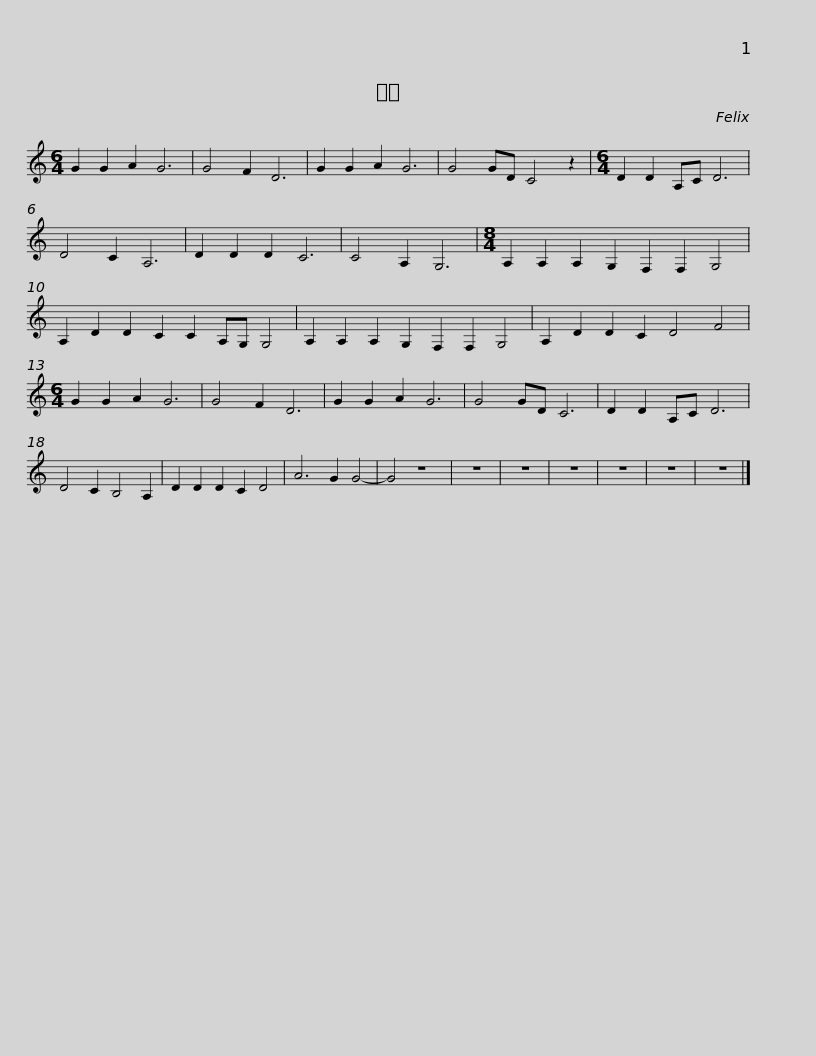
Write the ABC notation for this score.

X:1
L:1/8
M:6/4
I:linebreak $
K:C
V:1 treble
V:1
 G2 G2 A2 G6 | G4 F2 D6 | G2 G2 A2 G6 | G4 GD C4 z2 |[M:6/4] D2 D2 A,C D6 | %5
 D4 C2 A,6 | D2 D2 D2 C6 | C4 A,2 G,6 |$[M:8/4] A,2 A,2 A,2 G,2 F,2 F,2 G,4 | A,2 D2 D2 C2 C2 A,G, G,4 | %10
 A,2 A,2 A,2 G,2 F,2 F,2 G,4 | A,2 D2 D2 C2 D4 F4 |$[M:6/4] G2 G2 A2 G6 | G4 F2 D6 | G2 G2 A2 G6 | %15
 G4 GD C6 | D2 D2 A,C D6 | D4 C2 B,4 A,2 | D2 D2 D2 C2 D4 | A6 G2 G4- |$ %20
 G4 z8 | z12 | z12 | z12 | z12 | %25
 z12 | z12 |] %27
